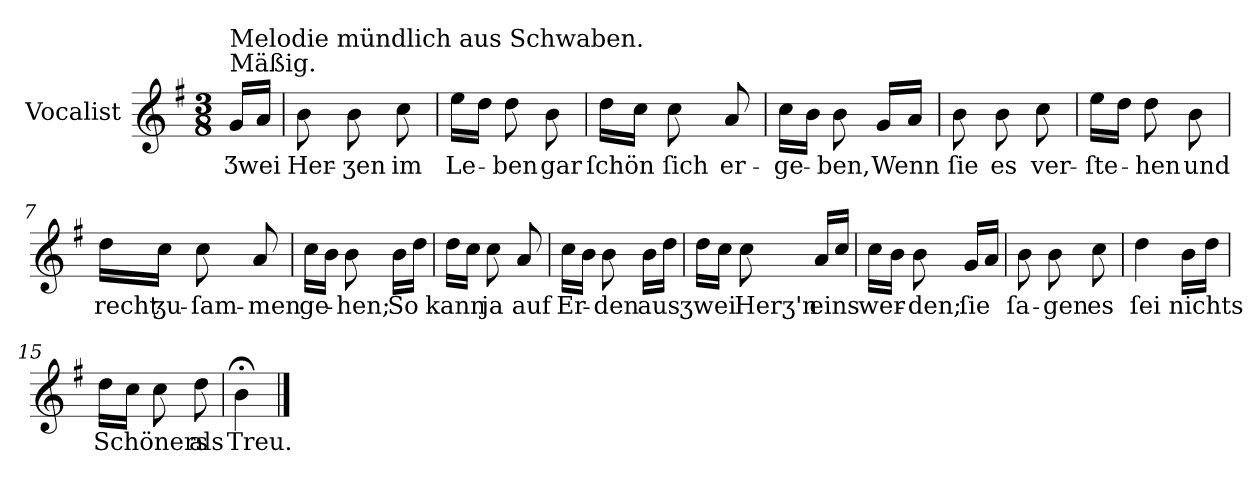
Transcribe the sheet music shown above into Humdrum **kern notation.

**kern	**text
*part1	*part1
*staff1	*staff1
*I"Vocalist	*
*k[f#]	*
*G:	*
*M3/8	*
=	=
!LO:TX:a:t=Mäßig.	!
!LO:TX:a:t=Melodie mündlich aus Schwaben.	!
16gLL	Ʒwei
16aJJ	.
=1	=1
8b	Her-
8b	-ʒen
8cc	im
=2	=2
16eeLL	Le-
16ddJJ	.
8dd	-ben
8b	gar
=3	=3
16ddLL	ſchön
16ccJJ	.
8cc	ſich
8a	er-
=4	=4
16ccLL	-ge-
16bJJ	.
8b	-ben,
16gLL	Wenn
16aJJ	.
=5	=5
8b	ſie
8b	es
8cc	ver-
=6	=6
16eeLL	-ſte-
16ddJJ	.
8dd	-hen
8b	und
=7	=7
16ddLL	recht
16ccJJ	ʒu-
8cc	-ſam-
8a	-men
=8	=8
16ccLL	ge-
16bJJ	.
8b	-hen;
16bLL	So
16ddJJ	.
=9	=9
16ddLL	kann
16ccJJ	.
8cc	ja
8a	auf
=10	=10
16ccLL	Er-
16bJJ	.
8b	-den
16bLL	aus
16ddJJ	.
=11	=11
16ddLL	ʒwei
16ccJJ	.
8cc	Herʒ'n
16a/LL	eins
16ccJJ	.
=12	=12
16ccLL	wer-
16bJJ	.
8b	-den;
16gLL	ſie
16aJJ	.
=13	=13
8b	ſa-
8b	-gen
8cc	es
=14	=14
4dd	ſei
16bLL	nichts
16ddJJ	.
=15	=15
16ddLL	Schöners
16ccJJ	.
8cc	.
8dd	als
=16	=16
4b;<	Treu.
==	==
*-	*-
